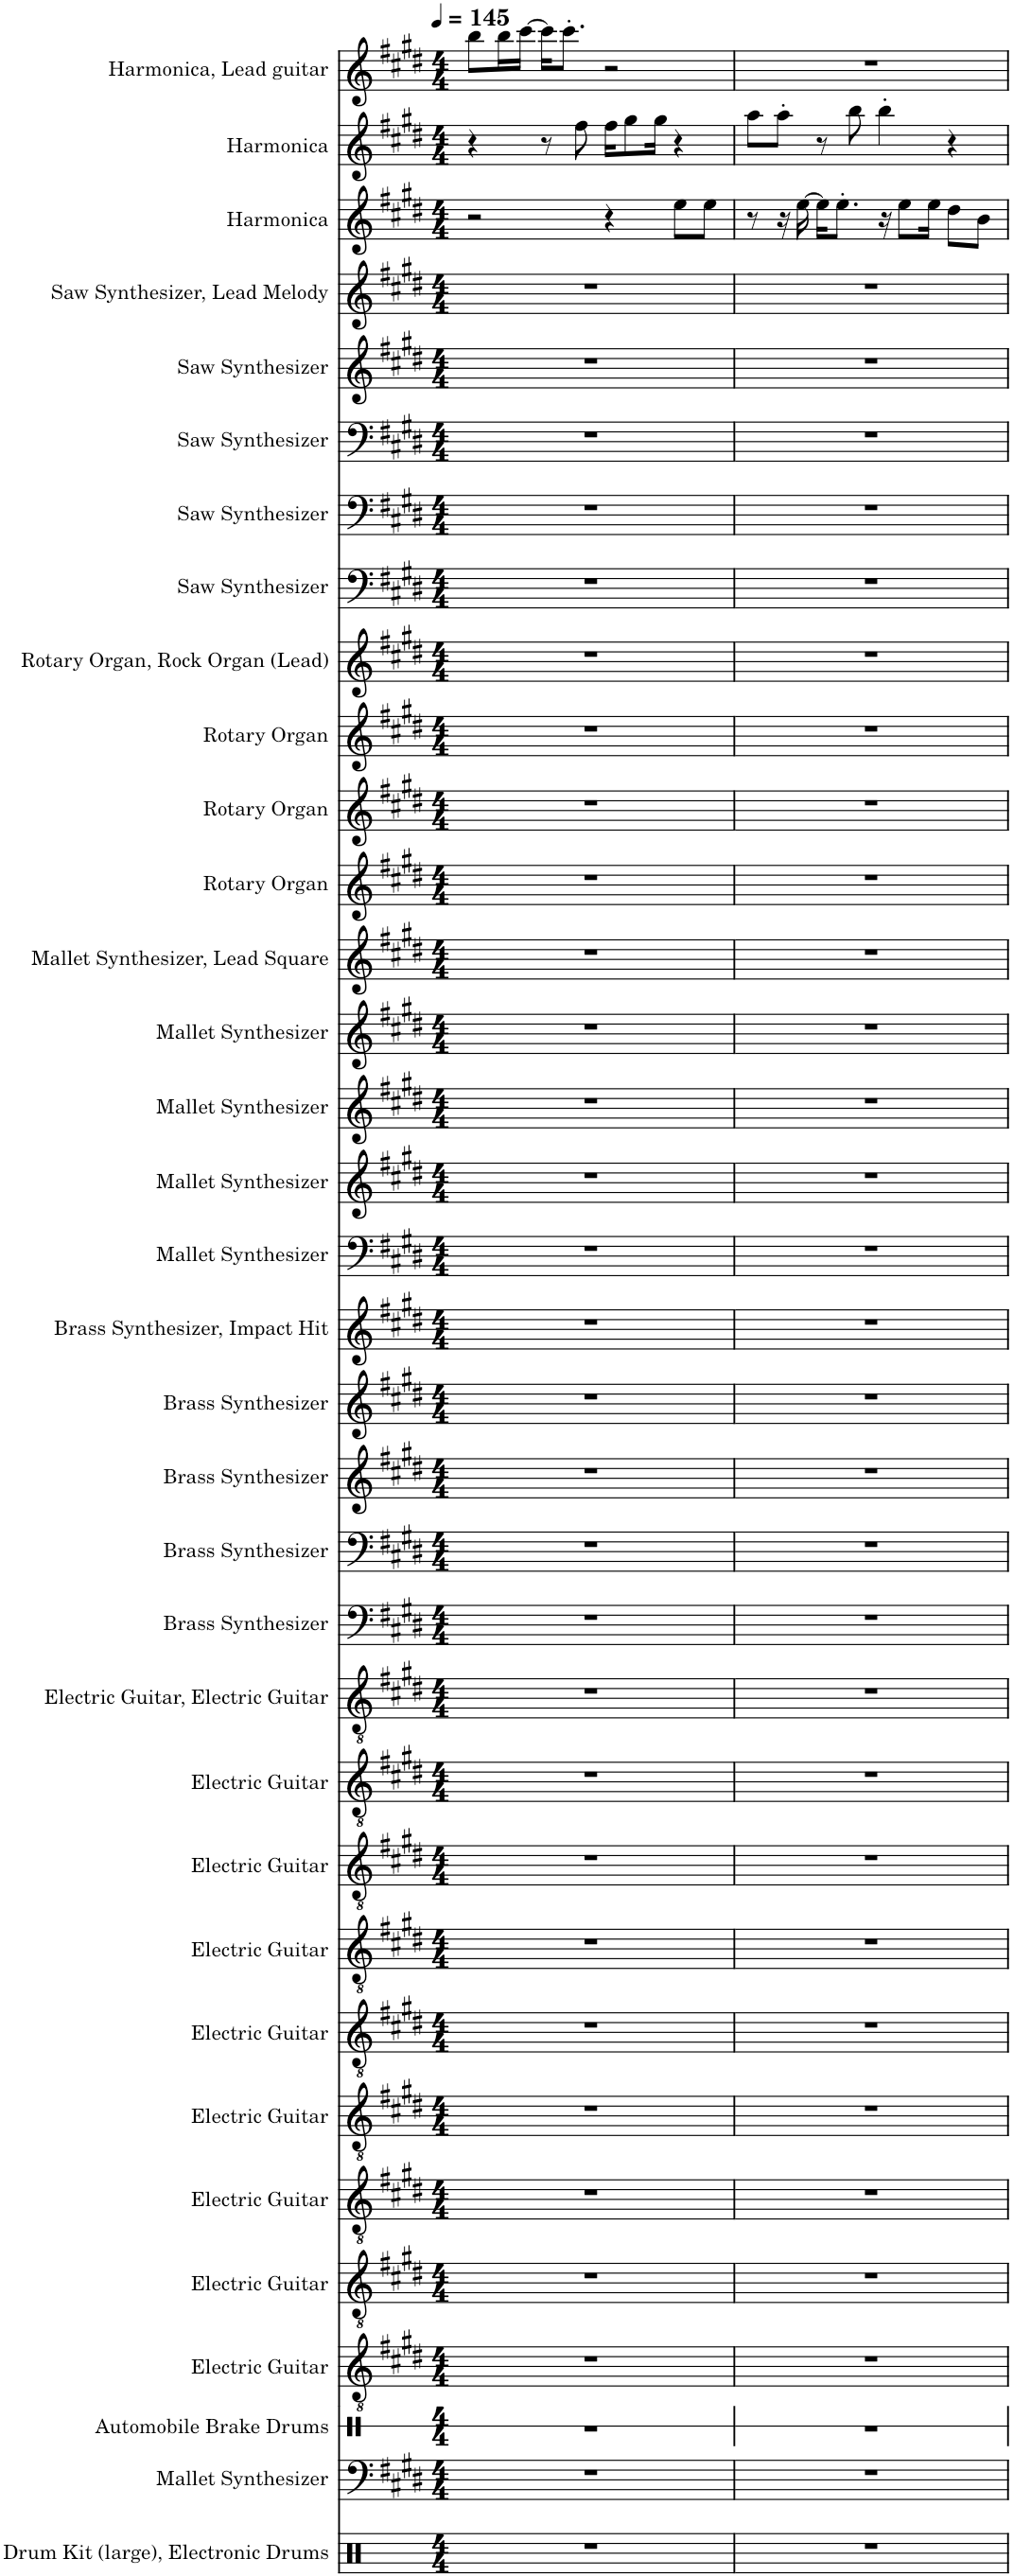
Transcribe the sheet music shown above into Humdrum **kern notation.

**kern	**kern	**kern	**kern	**kern	**kern	**kern	**kern	**kern	**kern	**kern	**kern	**kern	**kern	**kern	**kern	**kern	**kern	**kern	**kern	**kern	**kern	**kern	**kern	**kern	**kern	**kern	**kern	**kern	**kern	**kern	**kern	**kern	**kern
*part34	*part33	*part32	*part31	*part30	*part29	*part28	*part27	*part26	*part25	*part24	*part23	*part22	*part21	*part20	*part19	*part18	*part17	*part16	*part15	*part14	*part13	*part12	*part11	*part10	*part9	*part8	*part7	*part6	*part5	*part4	*part3	*part2	*part1
*staff34	*staff33	*staff32	*staff31	*staff30	*staff29	*staff28	*staff27	*staff26	*staff25	*staff24	*staff23	*staff22	*staff21	*staff20	*staff19	*staff18	*staff17	*staff16	*staff15	*staff14	*staff13	*staff12	*staff11	*staff10	*staff9	*staff8	*staff7	*staff6	*staff5	*staff4	*staff3	*staff2	*staff1
*I"Drum Kit (large), Electronic Drums	*I"Mallet Synthesizer	*I"Automobile Brake Drums	*I"Electric Guitar	*I"Electric Guitar	*I"Electric Guitar	*I"Electric Guitar	*I"Electric Guitar	*I"Electric Guitar	*I"Electric Guitar	*I"Electric Guitar	*I"Electric Guitar, Electric Guitar	*I"Brass Synthesizer	*I"Brass Synthesizer	*I"Brass Synthesizer	*I"Brass Synthesizer	*I"Brass Synthesizer, Impact Hit	*I"Mallet Synthesizer	*I"Mallet Synthesizer	*I"Mallet Synthesizer	*I"Mallet Synthesizer	*I"Mallet Synthesizer, Lead Square	*I"Rotary Organ	*I"Rotary Organ	*I"Rotary Organ	*I"Rotary Organ, Rock Organ (Lead)	*I"Saw Synthesizer	*I"Saw Synthesizer	*I"Saw Synthesizer	*I"Saw Synthesizer	*I"Saw Synthesizer, Lead Melody	*I"Harmonica	*I"Harmonica	*I"Harmonica, Lead guitar
*I'D. Kit	*I'Mal. Syn.	*I'Aut. Brk. Dr.	*I'El. Guit.	*I'El. Guit.	*I'El. Guit.	*I'El. Guit.	*I'El. Guit.	*I'El. Guit.	*I'El. Guit.	*I'El. Guit.	*I'El. Guit.	*I'Synth.	*I'Synth.	*I'Synth.	*I'Synth.	*I'Synth.	*I'Mal. Syn.	*I'Mal. Syn.	*I'Mal. Syn.	*I'Mal. Syn.	*I'Mal. Syn.	*I'Rot. Org.	*I'Rot. Org.	*I'Rot. Org.	*I'Rot. Org.	*I'Synth.	*I'Synth.	*I'Synth.	*I'Synth.	*I'Synth.	*I'Hmca	*I'Hmca	*I'Hmca
*	*	*stria1	*	*	*	*	*	*	*	*	*	*	*	*	*	*	*	*	*	*	*	*	*	*	*	*	*	*	*	*	*	*	*
*clefX	*clefF4	*clefX	*clefGv2	*clefGv2	*clefGv2	*clefGv2	*clefGv2	*clefGv2	*clefGv2	*clefGv2	*clefGv2	*clefF4	*clefF4	*clefG2	*clefG2	*clefG2	*clefF4	*clefG2	*clefG2	*clefG2	*clefG2	*clefG2	*clefG2	*clefG2	*clefG2	*clefF4	*clefF4	*clefF4	*clefG2	*clefG2	*clefG2	*clefG2	*clefG2
*k[]	*k[f#c#g#d#]	*k[]	*k[f#c#g#d#]	*k[f#c#g#d#]	*k[f#c#g#d#]	*k[f#c#g#d#]	*k[f#c#g#d#]	*k[f#c#g#d#]	*k[f#c#g#d#]	*k[f#c#g#d#]	*k[f#c#g#d#]	*k[f#c#g#d#]	*k[f#c#g#d#]	*k[f#c#g#d#]	*k[f#c#g#d#]	*k[f#c#g#d#]	*k[f#c#g#d#]	*k[f#c#g#d#]	*k[f#c#g#d#]	*k[f#c#g#d#]	*k[f#c#g#d#]	*k[f#c#g#d#]	*k[f#c#g#d#]	*k[f#c#g#d#]	*k[f#c#g#d#]	*k[f#c#g#d#]	*k[f#c#g#d#]	*k[f#c#g#d#]	*k[f#c#g#d#]	*k[f#c#g#d#]	*k[f#c#g#d#]	*k[f#c#g#d#]	*k[f#c#g#d#]
*M4/4	*M4/4	*M4/4	*M4/4	*M4/4	*M4/4	*M4/4	*M4/4	*M4/4	*M4/4	*M4/4	*M4/4	*M4/4	*M4/4	*M4/4	*M4/4	*M4/4	*M4/4	*M4/4	*M4/4	*M4/4	*M4/4	*M4/4	*M4/4	*M4/4	*M4/4	*M4/4	*M4/4	*M4/4	*M4/4	*M4/4	*M4/4	*M4/4	*M4/4
*MM145	*MM145	*MM145	*MM145	*MM145	*MM145	*MM145	*MM145	*MM145	*MM145	*MM145	*MM145	*MM145	*MM145	*MM145	*MM145	*MM145	*MM145	*MM145	*MM145	*MM145	*MM145	*MM145	*MM145	*MM145	*MM145	*MM145	*MM145	*MM145	*MM145	*MM145	*MM145	*MM145	*MM145
=1	=1	=1	=1	=1	=1	=1	=1	=1	=1	=1	=1	=1	=1	=1	=1	=1	=1	=1	=1	=1	=1	=1	=1	=1	=1	=1	=1	=1	=1	=1	=1	=1	=1
1r	1r	1r	1r	1r	1r	1r	1r	1r	1r	1r	1r	1r	1r	1r	1r	1r	1r	1r	1r	1r	1r	1r	1r	1r	1r	1r	1r	1r	1r	1r	2r	4r	8bb\L
.	.	.	.	.	.	.	.	.	.	.	.	.	.	.	.	.	.	.	.	.	.	.	.	.	.	.	.	.	.	.	.	.	16bb\L
.	.	.	.	.	.	.	.	.	.	.	.	.	.	.	.	.	.	.	.	.	.	.	.	.	.	.	.	.	.	.	.	.	[16ccc#\JJ
.	.	.	.	.	.	.	.	.	.	.	.	.	.	.	.	.	.	.	.	.	.	.	.	.	.	.	.	.	.	.	.	8r	16ccc#\KL]
.	.	.	.	.	.	.	.	.	.	.	.	.	.	.	.	.	.	.	.	.	.	.	.	.	.	.	.	.	.	.	.	.	8.ccc#'\J
.	.	.	.	.	.	.	.	.	.	.	.	.	.	.	.	.	.	.	.	.	.	.	.	.	.	.	.	.	.	.	.	8ff#\	.
.	.	.	.	.	.	.	.	.	.	.	.	.	.	.	.	.	.	.	.	.	.	.	.	.	.	.	.	.	.	.	4r	16ff#\KL	2r
.	.	.	.	.	.	.	.	.	.	.	.	.	.	.	.	.	.	.	.	.	.	.	.	.	.	.	.	.	.	.	.	8gg#\	.
.	.	.	.	.	.	.	.	.	.	.	.	.	.	.	.	.	.	.	.	.	.	.	.	.	.	.	.	.	.	.	.	16gg#\Jk	.
.	.	.	.	.	.	.	.	.	.	.	.	.	.	.	.	.	.	.	.	.	.	.	.	.	.	.	.	.	.	.	8ee\L	4r	.
.	.	.	.	.	.	.	.	.	.	.	.	.	.	.	.	.	.	.	.	.	.	.	.	.	.	.	.	.	.	.	8ee\J	.	.
=2	=2	=2	=2	=2	=2	=2	=2	=2	=2	=2	=2	=2	=2	=2	=2	=2	=2	=2	=2	=2	=2	=2	=2	=2	=2	=2	=2	=2	=2	=2	=2	=2	=2
1r	1r	1r	1r	1r	1r	1r	1r	1r	1r	1r	1r	1r	1r	1r	1r	1r	1r	1r	1r	1r	1r	1r	1r	1r	1r	1r	1r	1r	1r	1r	8r	8aa\L	1r
.	.	.	.	.	.	.	.	.	.	.	.	.	.	.	.	.	.	.	.	.	.	.	.	.	.	.	.	.	.	.	16r	8aa'\J	.
.	.	.	.	.	.	.	.	.	.	.	.	.	.	.	.	.	.	.	.	.	.	.	.	.	.	.	.	.	.	.	[16ee\	.	.
.	.	.	.	.	.	.	.	.	.	.	.	.	.	.	.	.	.	.	.	.	.	.	.	.	.	.	.	.	.	.	16ee\KL]	8r	.
.	.	.	.	.	.	.	.	.	.	.	.	.	.	.	.	.	.	.	.	.	.	.	.	.	.	.	.	.	.	.	8.ee'\J	.	.
.	.	.	.	.	.	.	.	.	.	.	.	.	.	.	.	.	.	.	.	.	.	.	.	.	.	.	.	.	.	.	.	8bb\	.
.	.	.	.	.	.	.	.	.	.	.	.	.	.	.	.	.	.	.	.	.	.	.	.	.	.	.	.	.	.	.	16r	4bb'\	.
.	.	.	.	.	.	.	.	.	.	.	.	.	.	.	.	.	.	.	.	.	.	.	.	.	.	.	.	.	.	.	8ee\L	.	.
.	.	.	.	.	.	.	.	.	.	.	.	.	.	.	.	.	.	.	.	.	.	.	.	.	.	.	.	.	.	.	16ee\Jk	.	.
.	.	.	.	.	.	.	.	.	.	.	.	.	.	.	.	.	.	.	.	.	.	.	.	.	.	.	.	.	.	.	8dd#\L	4r	.
.	.	.	.	.	.	.	.	.	.	.	.	.	.	.	.	.	.	.	.	.	.	.	.	.	.	.	.	.	.	.	8b\J	.	.
=	=	=	=	=	=	=	=	=	=	=	=	=	=	=	=	=	=	=	=	=	=	=	=	=	=	=	=	=	=	=	=	=	=
*-	*-	*-	*-	*-	*-	*-	*-	*-	*-	*-	*-	*-	*-	*-	*-	*-	*-	*-	*-	*-	*-	*-	*-	*-	*-	*-	*-	*-	*-	*-	*-	*-	*-
